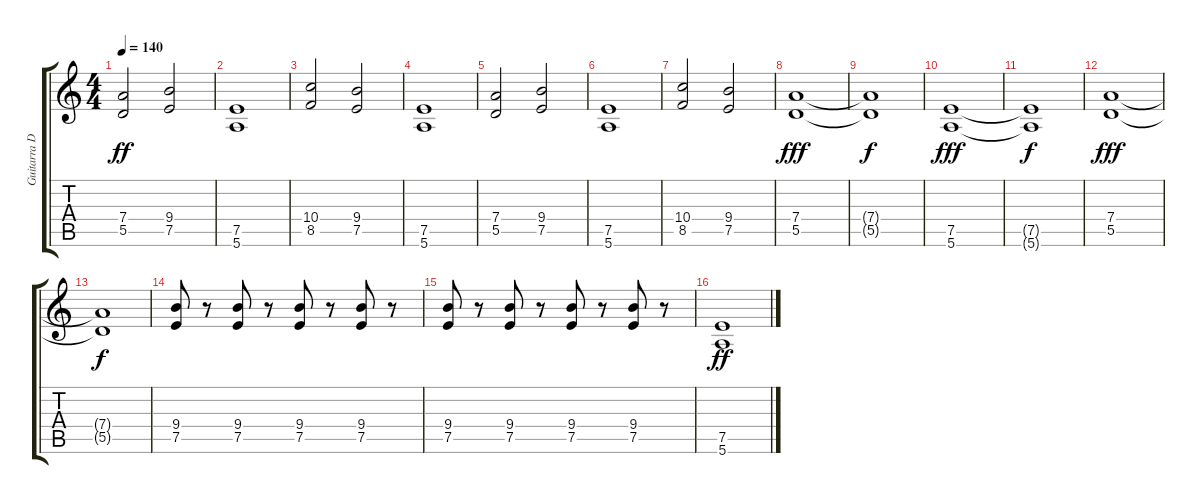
\track ("Guitarra Dist." "Guitarra D") {instrument overdrivenguitar}
\staff {score tabs}
\tuning (E4 B3 G3 D3 A2 E2) {hide}
\ts (4 4)
\tempo 140
\clef g2
\ks c
(7.4 5.5).2{dy ff} (9.4 7.5).2 |
(7.5 5.6).1 |
(10.4 8.5).2 (9.4 7.5).2 |
(7.5 5.6).1 |
(7.4 5.5).2 (9.4 7.5).2 |
(7.5 5.6).1 |
(10.4 8.5).2 (9.4 7.5).2 |
(7.4 5.5).1{dy fff} |
(7.4{t} 5.5{t}).1{dy f} |
(7.5 5.6).1{dy fff} |
(7.5{t} 5.6{t}).1{dy f} |
(7.4 5.5).1{dy fff} |
(7.4{t} 5.5{t}).1{dy f} |
(9.4 7.5).8 r.8 (9.4 7.5).8 r.8 (9.4 7.5).8 r.8 (9.4 7.5).8 r.8 |
(9.4 7.5).8 r.8 (9.4 7.5).8 r.8 (9.4 7.5).8 r.8 (9.4 7.5).8 r.8 |
(7.5 5.6).1{dy ff}
